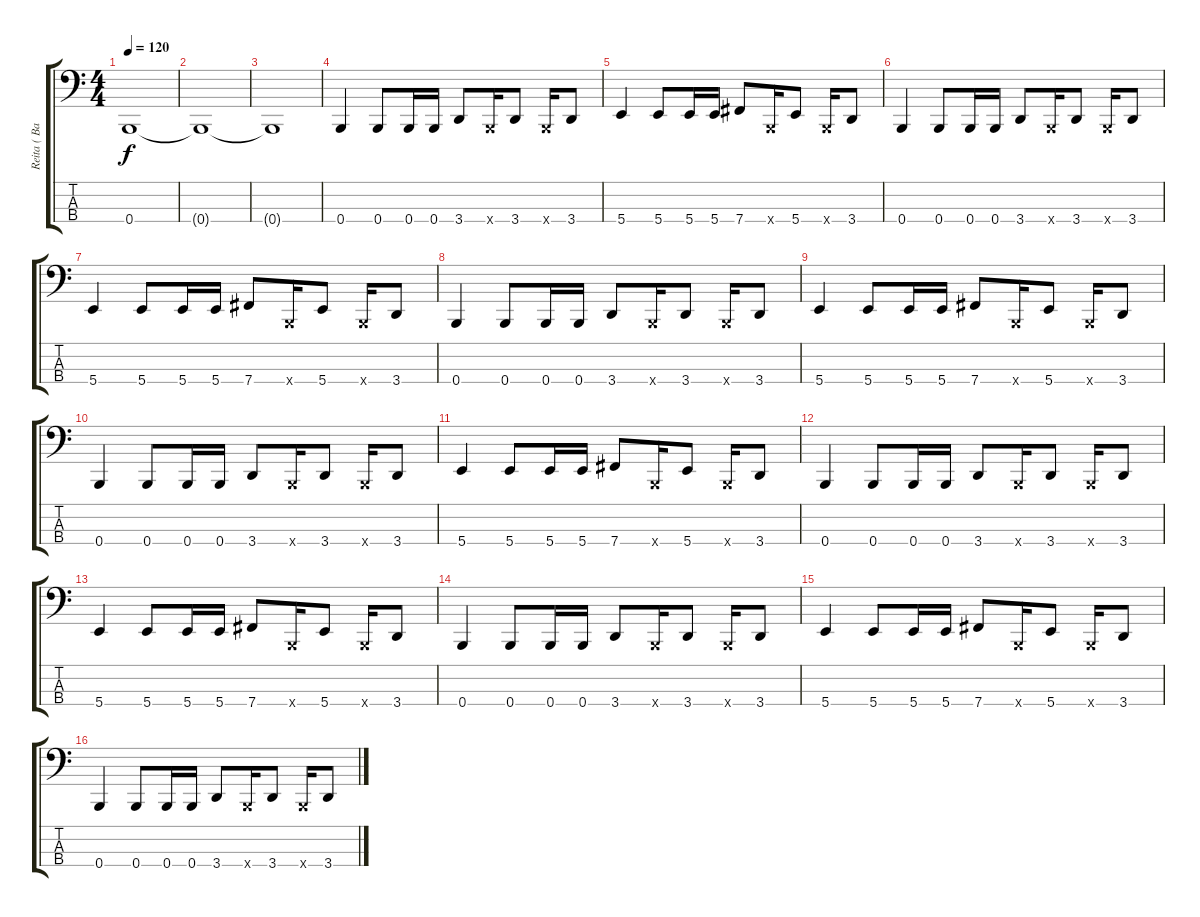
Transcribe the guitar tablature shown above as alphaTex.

\track ("Reita ( Bass )" "Reita ( Ba") {instrument electricbasspick}
\staff {score tabs}
\tuning (C2 G1 D1 B0) {hide}
\ts (4 4)
\tempo 120
\clef f4
\ks c
0.4{t}.1{dy f} |
0.4{t}.1 |
0.4{t}.1 |
0.4.4 0.4.8 0.4.16 0.4.16 3.4.8 0.4{x}.16 3.4.8 0.4{x}.16 3.4.8 |
5.4.4 5.4.8 5.4.16 5.4.16 7.4.8 0.4{x}.16 5.4.8 0.4{x}.16 3.4.8 |
0.4.4 0.4.8 0.4.16 0.4.16 3.4.8 0.4{x}.16 3.4.8 0.4{x}.16 3.4.8 |
5.4.4 5.4.8 5.4.16 5.4.16 7.4.8 0.4{x}.16 5.4.8 0.4{x}.16 3.4.8 |
0.4.4 0.4.8 0.4.16 0.4.16 3.4.8 0.4{x}.16 3.4.8 0.4{x}.16 3.4.8 |
5.4.4 5.4.8 5.4.16 5.4.16 7.4.8 0.4{x}.16 5.4.8 0.4{x}.16 3.4.8 |
0.4.4 0.4.8 0.4.16 0.4.16 3.4.8 0.4{x}.16 3.4.8 0.4{x}.16 3.4.8 |
5.4.4 5.4.8 5.4.16 5.4.16 7.4.8 0.4{x}.16 5.4.8 0.4{x}.16 3.4.8 |
0.4.4 0.4.8 0.4.16 0.4.16 3.4.8 0.4{x}.16 3.4.8 0.4{x}.16 3.4.8 |
5.4.4 5.4.8 5.4.16 5.4.16 7.4.8 0.4{x}.16 5.4.8 0.4{x}.16 3.4.8 |
0.4.4 0.4.8 0.4.16 0.4.16 3.4.8 0.4{x}.16 3.4.8 0.4{x}.16 3.4.8 |
5.4.4 5.4.8 5.4.16 5.4.16 7.4.8 0.4{x}.16 5.4.8 0.4{x}.16 3.4.8 |
0.4.4 0.4.8 0.4.16 0.4.16 3.4.8 0.4{x}.16 3.4.8 0.4{x}.16 3.4.8
